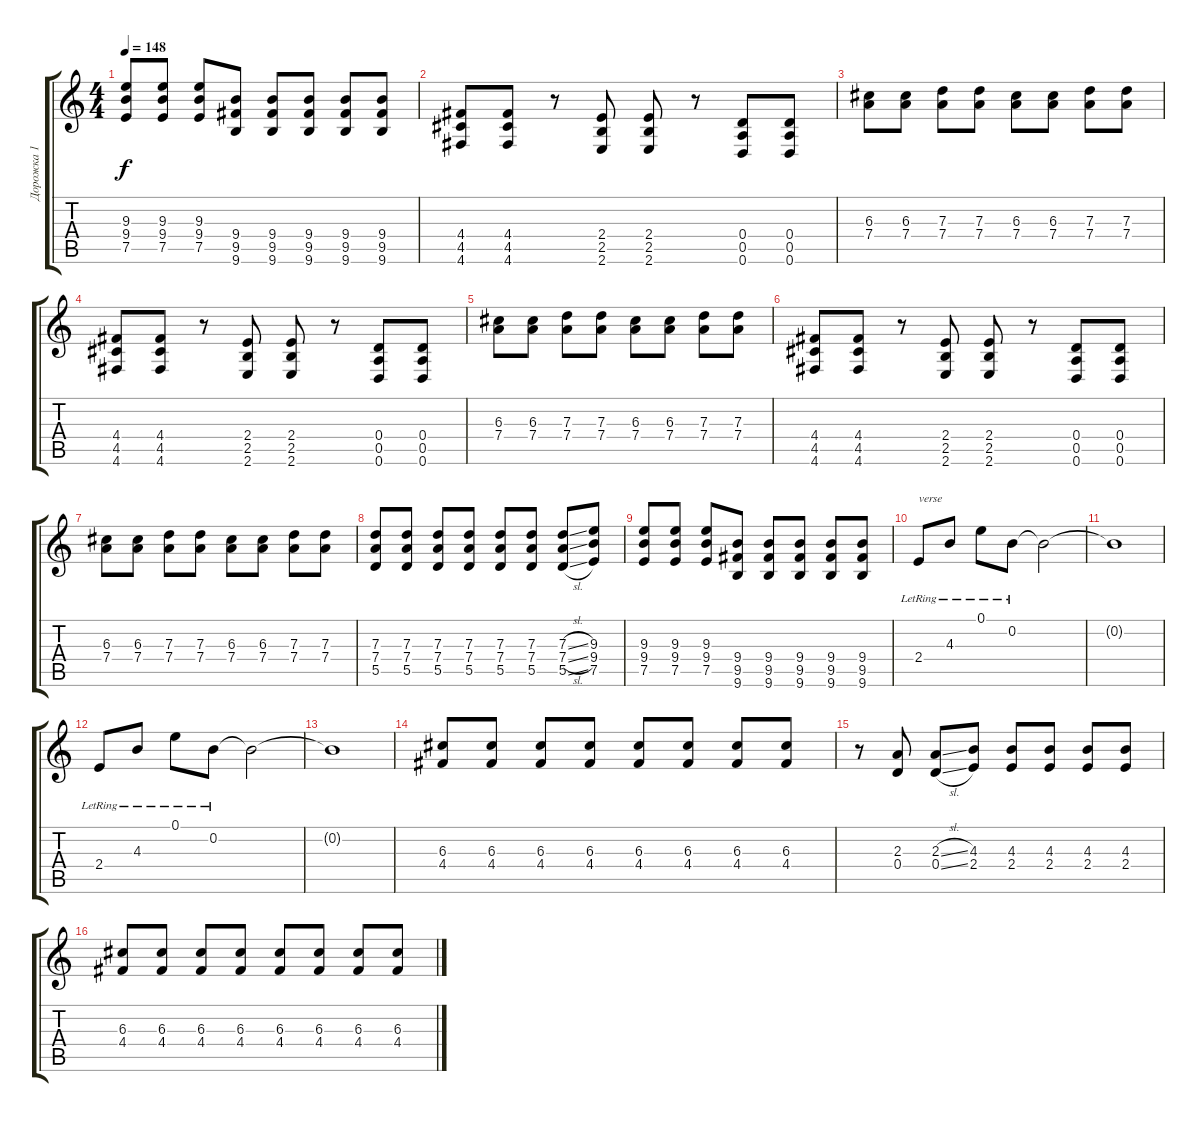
\track ("Дорожка 1" "Дорожка 1") {instrument overdrivenguitar}
\staff {score tabs}
\tuning (E4 B3 G3 D3 A2 D2) {hide}
\ts (4 4)
\tempo 148
\clef g2
\ks c
(9.3 9.4 7.5).8{dy f} (9.3 9.4 7.5).8 (9.3 9.4 7.5).8 (9.4 9.5 9.6).8 (9.4 9.5 9.6).8 (9.4 9.5 9.6).8 (9.4 9.5 9.6).8 (9.4 9.5 9.6).8 |
(4.4 4.5 4.6).8 (4.4 4.5 4.6).8 r.8 (2.4 2.5 2.6).8 (2.4 2.5 2.6).8 r.8 (0.4 0.5 0.6).8 (0.4 0.5 0.6).8 |
(6.3 7.4).8 (6.3 7.4).8 (7.3 7.4).8 (7.3 7.4).8 (6.3 7.4).8 (6.3 7.4).8 (7.3 7.4).8 (7.3 7.4).8 |
(4.4 4.5 4.6).8 (4.4 4.5 4.6).8 r.8 (2.4 2.5 2.6).8 (2.4 2.5 2.6).8 r.8 (0.4 0.5 0.6).8 (0.4 0.5 0.6).8 |
(6.3 7.4).8 (6.3 7.4).8 (7.3 7.4).8 (7.3 7.4).8 (6.3 7.4).8 (6.3 7.4).8 (7.3 7.4).8 (7.3 7.4).8 |
(4.4 4.5 4.6).8 (4.4 4.5 4.6).8 r.8 (2.4 2.5 2.6).8 (2.4 2.5 2.6).8 r.8 (0.4 0.5 0.6).8 (0.4 0.5 0.6).8 |
(6.3 7.4).8 (6.3 7.4).8 (7.3 7.4).8 (7.3 7.4).8 (6.3 7.4).8 (6.3 7.4).8 (7.3 7.4).8 (7.3 7.4).8 |
(7.3 7.4 5.5).8 (7.3 7.4 5.5).8 (7.3 7.4 5.5).8 (7.3 7.4 5.5).8 (7.3 7.4 5.5).8 (7.3 7.4 5.5).8 (7.3{sl} 7.4{sl} 5.5{sl}).8 (9.3 9.4 7.5).8 |
(9.3 9.4 7.5).8 (9.3 9.4 7.5).8 (9.3 9.4 7.5).8 (9.4 9.5 9.6).8 (9.4 9.5 9.6).8 (9.4 9.5 9.6).8 (9.4 9.5 9.6).8 (9.4 9.5 9.6).8 |
2.4{lr}.8{txt "verse" volume 13 instrument electricguitarclean} 4.3{lr}.8 0.1{lr}.8 0.2{lr}.8 0.2{t}.2 |
0.2{t}.1 |
2.4{lr}.8 4.3{lr}.8 0.1{lr}.8 0.2{lr}.8 0.2{t}.2 |
0.2{t}.1 |
(6.3 4.4).8{volume 6 instrument overdrivenguitar} (6.3 4.4).8 (6.3 4.4).8 (6.3 4.4).8 (6.3 4.4).8 (6.3 4.4).8 (6.3 4.4).8 (6.3 4.4).8 |
r.8 (2.3 0.4).8 (2.3{sl} 0.4{sl}).8 (4.3 2.4).8 (4.3 2.4).8 (4.3 2.4).8 (4.3 2.4).8 (4.3 2.4).8 |
(6.3 4.4).8 (6.3 4.4).8 (6.3 4.4).8 (6.3 4.4).8 (6.3 4.4).8 (6.3 4.4).8 (6.3 4.4).8 (6.3 4.4).8
